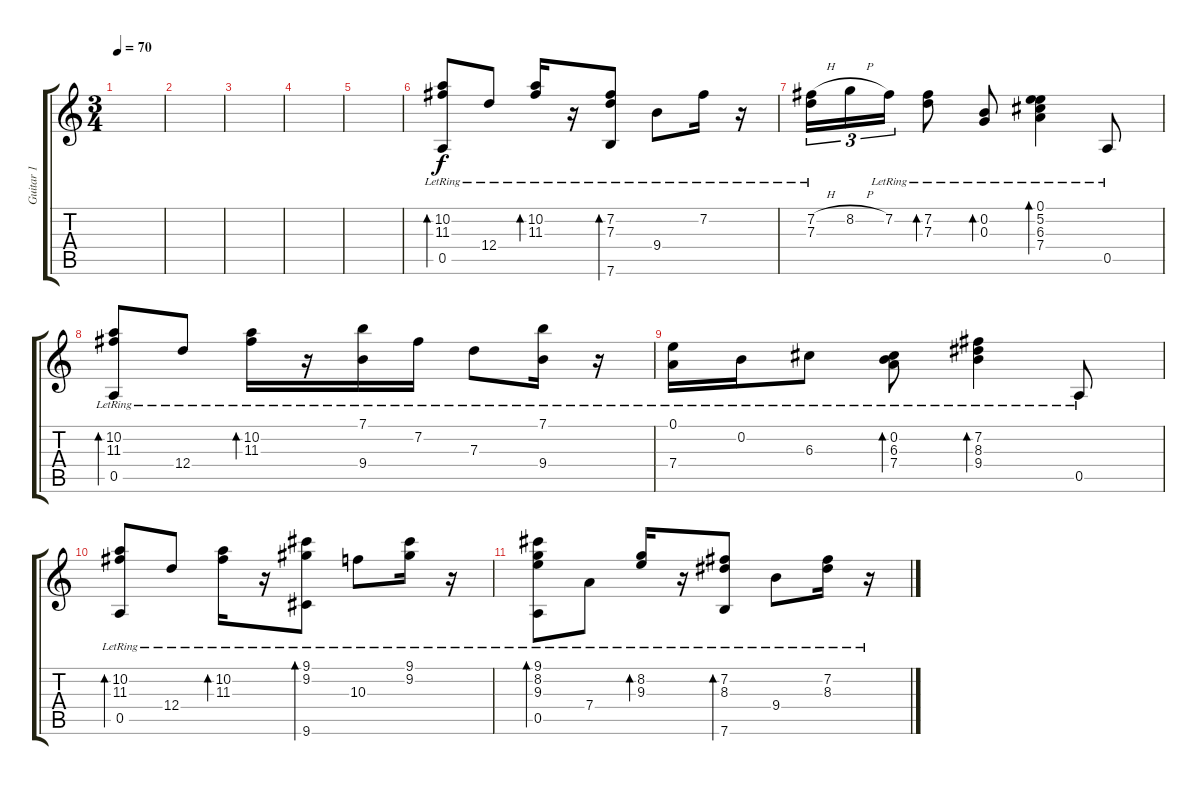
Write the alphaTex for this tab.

\track ("Guitar 1" "Guitar 1") {instrument acousticguitarnylon}
\staff {score tabs}
\tuning (E4 B3 G3 D3 A2 E2) {hide}
\ts (3 4)
\tempo 70
\clef g2
\ks c
|
|
|
|
|
(10.2{lr} 11.3{lr} 0.5{lr}).8{bd 120 instrument acousticguitarnylon} 12.4{lr}.8 (10.2{lr} 11.3{lr}).16{bd 120} r.16 (7.2{lr} 7.3{lr} 7.6{lr}).8{bd 120} 9.4{lr}.8 7.2{lr}.16 r.16 |
(7.2{h} 7.3{lr}).16{tu (3 2)} 8.2{h}.16{tu (3 2)} 7.2{lr}.16{tu (3 2)} (7.2{lr} 7.3{lr}).8{bd 120} (0.2{lr} 0.3{lr}).8{bd 60} (0.1{lr} 5.2{lr} 6.3{lr} 7.4{lr}).4{bd 120} 0.5{lr}.8 |
(10.2{lr} 11.3{lr} 0.5{lr}).8{bd 120 volume 9} 12.4{lr}.8 (10.2{lr} 11.3{lr}).16{bd 120} r.16 (7.1{lr} 9.4{lr}).16 7.2{lr}.16 7.3{lr}.8 (7.1{lr} 9.4{lr}).16 r.16 |
(0.1{lr} 7.4{lr}).16{volume 6} 0.2{lr}.16 6.3{lr}.8 (0.2{lr} 6.3{lr} 7.4{lr}).8{bd 120} (7.2{lr} 8.3{lr} 9.4{lr}).4{bd 120} 0.5{lr}.8 |
(10.2{lr} 11.3{lr} 0.5{lr}).8{bd 120 volume 3 instrument acousticguitarnylon} 12.4{lr}.8 (10.2{lr} 11.3{lr}).16{bd 120} r.16 (9.1{lr} 9.2{lr} 9.6{lr}).8{bd 120} 10.3{lr}.8 (9.1 9.2{lr}).16 r.16 |
(9.1{lr} 8.2{lr} 9.3{lr} 0.5{lr}).8{bd 120 volume 0} 7.4{lr}.8 (8.2{lr} 9.3{lr}).16{bd 120} r.16 (7.2{lr} 8.3{lr} 7.6).8{bd 120} 9.4{lr}.8 (7.2{lr} 8.3{lr}).16 r.16
